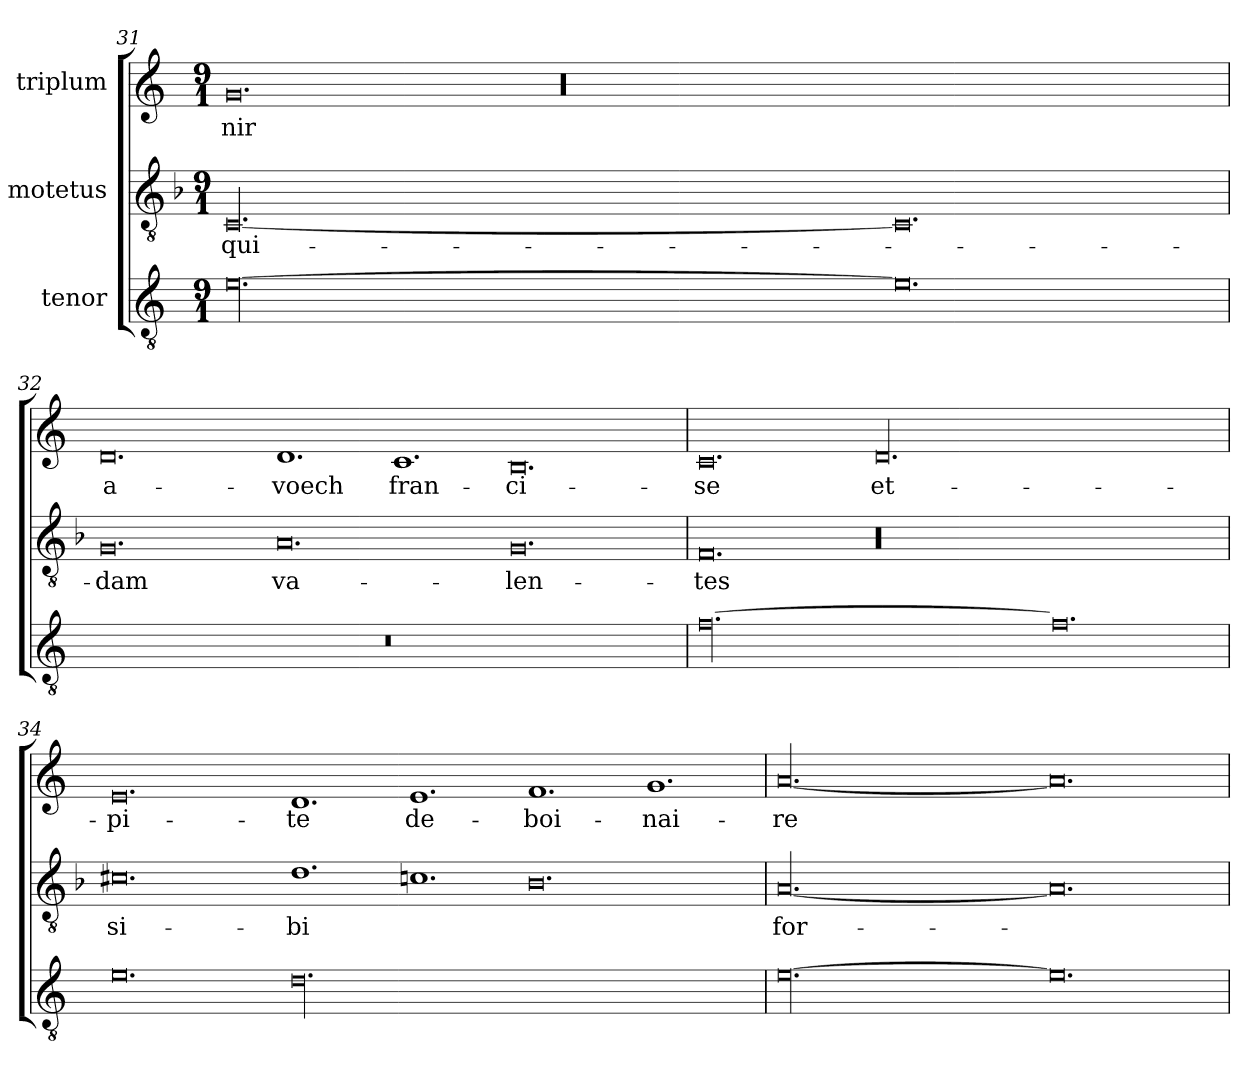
**kern	**kern	**text	**kern	**text
*part3	*part2	*part2	*part1	*part1
*staff3	*staff2	*staff2	*staff1	*staff1
*I"tenor	*I"motetus	*	*I"triplum	*
*clefGv2	*clefGv2	*	*clefG2	*
*k[]	*k[b-]	*	*k[]	*
*C:	*F:	*	*C:	*
*M9/1	*M9/1	*	*M9/1	*
=31	=31	=31	=31	=31
[00.e\	[00.C/	qui-	0.g/	-nir
.	.	.	00.r	.
0.e\]	0.C/]	.	.	.
=32	=32	=32	=32	=32
1%9r	0.G/	-dam	0.d/	a-
.	0.A/	va-	1.d/	-voech
.	.	.	1.c/	fran-
.	0.G/	-len-	0.B/	-ci-
=33	=33	=33	=33	=33
[00.f\	0.F/	-tes	0.c/	-se
.	00.r	.	00.d/	et-
0.f\]	.	.	.	.
=34	=34	=34	=34	=34
0.e\	0.c#X\	si-	0.e/	pi-
00.d\	1.d\	-bi	1.d/	-te
.	1.cn\	.	1.e/	de-
.	0.B-\	.	1.f/	-boi-
.	.	.	1.g/	-nai-
=35	=35	=35	=35	=35
[00.e\	[00.A/	for-	[00.a/	-re
0.e\]	0.A/]	.	0.a/]	.
=	=	=	=	=
*-	*-	*-	*-	*-
